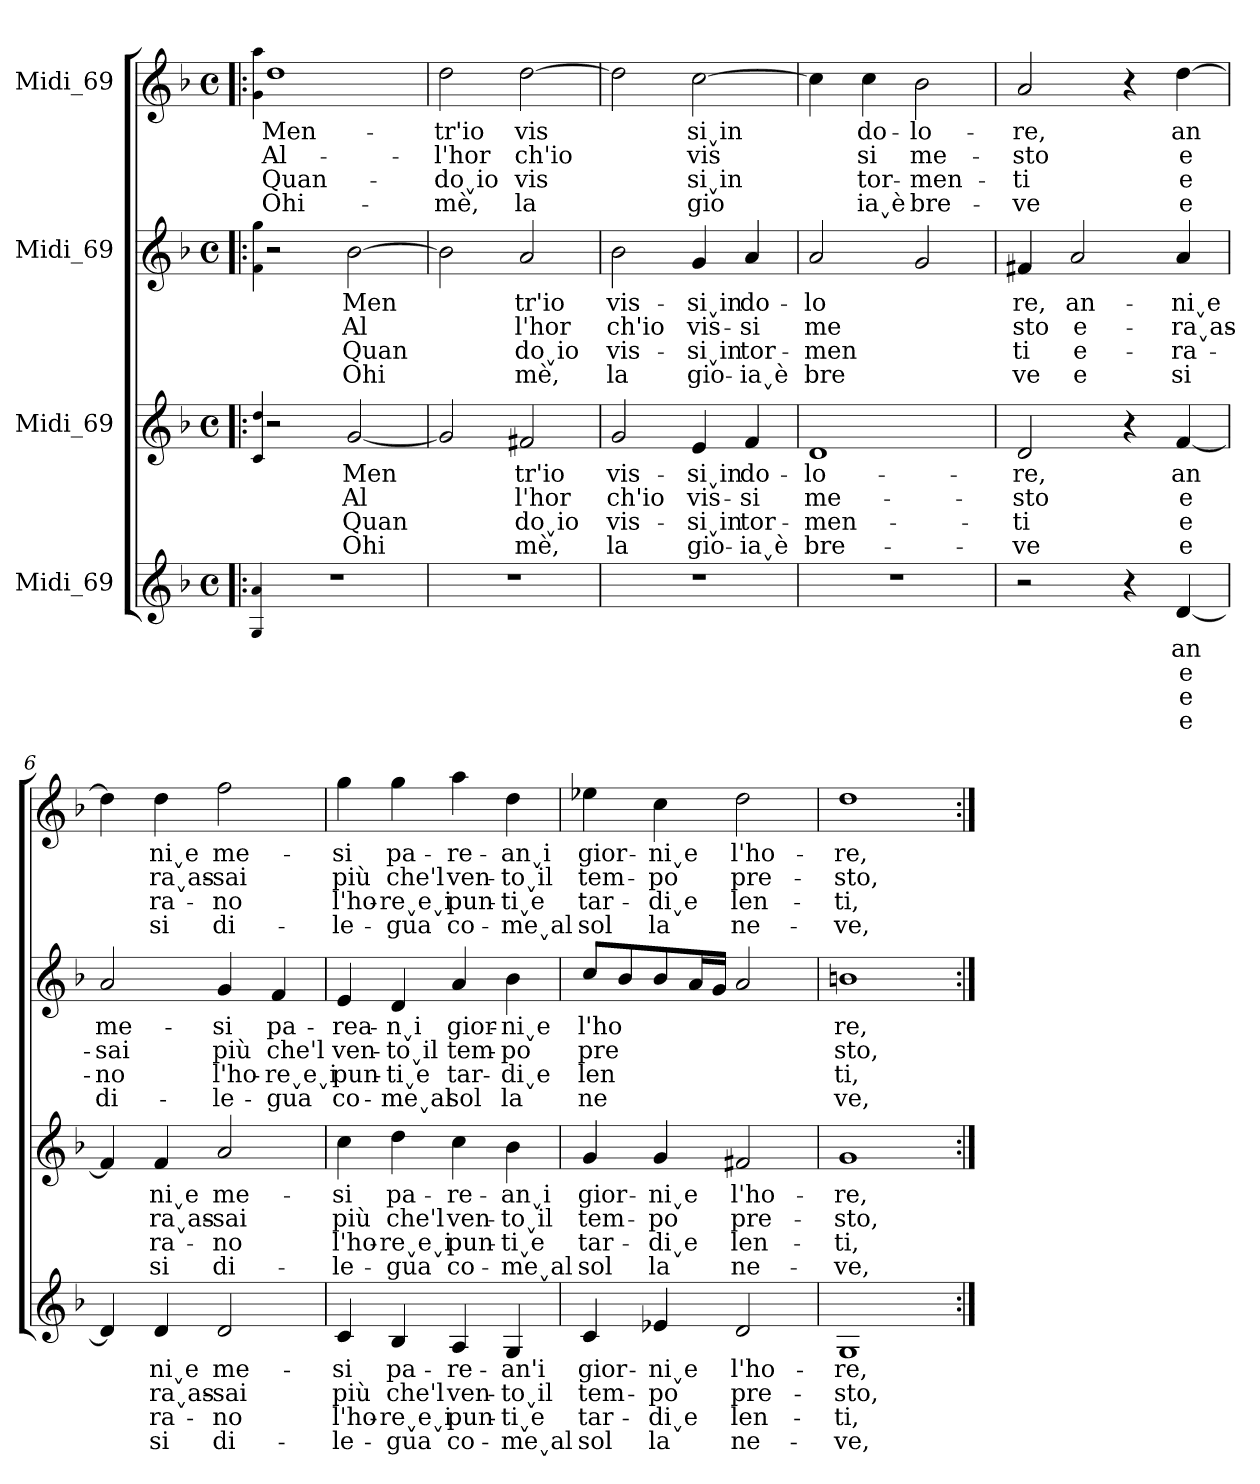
**kern	**text	**text	**text	**text	**kern	**text	**text	**text	**text	**kern	**text	**text	**text	**text	**kern	**text	**text	**text	**text
*part4	*part4	*part4	*part4	*part4	*part3	*part3	*part3	*part3	*part3	*part2	*part2	*part2	*part2	*part2	*part1	*part1	*part1	*part1	*part1
*staff4	*staff4	*staff4	*staff4	*staff4	*staff3	*staff3	*staff3	*staff3	*staff3	*staff2	*staff2	*staff2	*staff2	*staff2	*staff1	*staff1	*staff1	*staff1	*staff1
*I"Midi_69	*	*	*	*	*I"Midi_69	*	*	*	*	*I"Midi_69	*	*	*	*	*I"Midi_69	*	*	*	*
*clefG2	*	*	*	*	*clefG2	*	*	*	*	*clefG2	*	*	*	*	*clefG2	*	*	*	*
*k[b-]	*	*	*	*	*k[b-]	*	*	*	*	*k[b-]	*	*	*	*	*k[b-]	*	*	*	*
*F:	*	*	*	*	*F:	*	*	*	*	*F:	*	*	*	*	*F:	*	*	*	*
*M4/4	*	*	*	*	*M4/4	*	*	*	*	*M4/4	*	*	*	*	*M4/4	*	*	*	*
*met(c)	*	*	*	*	*met(c)	*	*	*	*	*met(c)	*	*	*	*	*met(c)	*	*	*	*
=1!|:	=1!|:	=1!|:	=1!|:	=1!|:	=1!|:	=1!|:	=1!|:	=1!|:	=1!|:	=1!|:	=1!|:	=1!|:	=1!|:	=1!|:	=1!|:	=1!|:	=1!|:	=1!|:	=1!|:
4qqG 4qqa	.	.	.	.	4qqc 4qqdd	.	.	.	.	4qqf 4qqgg	.	.	.	.	4qqg 4qqaa	.	.	.	.
!	!	!	!	!	!	!	!	!	!	!	!	!	!	!	!	!LO:LY:b	!LO:LY:b	!LO:LY:b	!LO:LY:b
1r	.	.	.	.	2r	.	.	.	.	2r	.	.	.	.	1dd	Men-	-Al-	-Quan-	-Ohi-
!	!	!	!	!	!	!LO:LY:b	!LO:LY:b	!LO:LY:b	!LO:LY:b	!	!LO:LY:b	!LO:LY:b	!LO:LY:b	!LO:LY:b	!	!	!	!	!
.	.	.	.	.	[2g	Men	Al	Quan	Ohi	[2b-	Men	Al	Quan	Ohi	.	.	.	.	.
=2	=2	=2	=2	=2	=2	=2	=2	=2	=2	=2	=2	=2	=2	=2	=2	=2	=2	=2	=2
!	!	!	!	!	!	!	!	!	!	!	!	!	!	!	!	!LO:LY:b	!LO:LY:b	!LO:LY:b	!LO:LY:b
1r	.	.	.	.	2g]	.	.	.	.	2b-]	.	.	.	.	2dd	-tr'io	l'hor	doˬio	mè,
!	!	!	!	!	!	!LO:LY:b	!LO:LY:b	!LO:LY:b	!LO:LY:b	!	!LO:LY:b	!LO:LY:b	!LO:LY:b	!LO:LY:b	!	!LO:LY:b	!LO:LY:b	!LO:LY:b	!LO:LY:b
.	.	.	.	.	2f#X	tr'io	l'hor	doˬio	mè,	2a	tr'io	l'hor	doˬio	mè,	[2dd	vis	ch'io	vis	la
=3	=3	=3	=3	=3	=3	=3	=3	=3	=3	=3	=3	=3	=3	=3	=3	=3	=3	=3	=3
!	!	!	!	!	!	!LO:LY:b	!LO:LY:b	!LO:LY:b	!LO:LY:b	!	!LO:LY:b	!LO:LY:b	!LO:LY:b	!LO:LY:b	!	!	!	!	!
1r	.	.	.	.	2g	vis-	-ch'io	vis-	-la	2b-	vis-	-ch'io	vis-	-la	2dd]	.	.	.	.
!	!	!	!	!	!	!LO:LY:b	!LO:LY:b	!LO:LY:b	!LO:LY:b	!	!LO:LY:b	!LO:LY:b	!LO:LY:b	!LO:LY:b	!	!LO:LY:b	!LO:LY:b	!LO:LY:b	!LO:LY:b
.	.	.	.	.	4e	siˬin	vis-	-siˬin	gio-	4g	siˬin	vis-	-siˬin	gio-	[2cc	siˬin	vis	siˬin	gio
!	!	!	!	!	!	!LO:LY:b	!LO:LY:b	!LO:LY:b	!LO:LY:b	!	!LO:LY:b	!LO:LY:b	!LO:LY:b	!LO:LY:b	!	!	!	!	!
.	.	.	.	.	4f	-do-	-si	tor-	-iaˬè	4a	-do-	-si	tor-	-iaˬè	.	.	.	.	.
=4	=4	=4	=4	=4	=4	=4	=4	=4	=4	=4	=4	=4	=4	=4	=4	=4	=4	=4	=4
!	!	!	!	!	!	!LO:LY:b	!LO:LY:b	!LO:LY:b	!LO:LY:b	!	!LO:LY:b	!LO:LY:b	!LO:LY:b	!LO:LY:b	!	!	!	!	!
1r	.	.	.	.	1d	lo-	-me-	-men-	-bre-	2a	lo	me	men	bre	4cc]	.	.	.	.
!	!	!	!	!	!	!	!	!	!	!	!	!	!	!	!	!LO:LY:b	!LO:LY:b	!LO:LY:b	!LO:LY:b
.	.	.	.	.	.	.	.	.	.	.	.	.	.	.	4cc	do-	-si	tor-	-iaˬè
!	!	!	!	!	!	!	!	!	!	!	!	!	!	!	!	!LO:LY:b	!LO:LY:b	!LO:LY:b	!LO:LY:b
.	.	.	.	.	.	.	.	.	.	2g	.	.	.	.	2b-	lo-	-me-	-men-	-bre-
!!LO:LB:g=z
=5	=5	=5	=5	=5	=5	=5	=5	=5	=5	=5	=5	=5	=5	=5	=5	=5	=5	=5	=5
!	!	!	!	!	!	!LO:LY:b	!LO:LY:b	!LO:LY:b	!LO:LY:b	!	!LO:LY:b	!LO:LY:b	!LO:LY:b	!LO:LY:b	!	!LO:LY:b	!LO:LY:b	!LO:LY:b	!LO:LY:b
2r	.	.	.	.	2d	-re,	sto	ti	ve	4f#X	re,	sto	ti	ve	2a	-re,	sto	ti	ve
!	!	!	!	!	!	!	!	!	!	!	!LO:LY:b	!LO:LY:b	!LO:LY:b	!LO:LY:b	!	!	!	!	!
.	.	.	.	.	.	.	.	.	.	2a	an-	-e-	-e-	-e	.	.	.	.	.
4r	.	.	.	.	4r	.	.	.	.	.	.	.	.	.	4r	.	.	.	.
!	!LO:LY:b	!LO:LY:b	!LO:LY:b	!LO:LY:b	!	!LO:LY:b	!LO:LY:b	!LO:LY:b	!LO:LY:b	!	!LO:LY:b	!LO:LY:b	!LO:LY:b	!LO:LY:b	!	!LO:LY:b	!LO:LY:b	!LO:LY:b	!LO:LY:b
[4d	an	e	e	e	[4f	an	e	e	e	4a	niˬe	raˬas-	-ra-	-si	[4dd	an	e	e	e
=6	=6	=6	=6	=6	=6	=6	=6	=6	=6	=6	=6	=6	=6	=6	=6	=6	=6	=6	=6
!	!	!	!	!	!	!	!	!	!	!	!LO:LY:b	!LO:LY:b	!LO:LY:b	!LO:LY:b	!	!	!	!	!
4d]	.	.	.	.	4f]	.	.	.	.	2a	me-	-sai	no	di-	4dd]	.	.	.	.
!	!LO:LY:b	!LO:LY:b	!LO:LY:b	!LO:LY:b	!	!LO:LY:b	!LO:LY:b	!LO:LY:b	!LO:LY:b	!	!	!	!	!	!	!LO:LY:b	!LO:LY:b	!LO:LY:b	!LO:LY:b
4d	niˬe	raˬas-	-ra-	-si	4f	niˬe	raˬas-	-ra-	-si	.	.	.	.	.	4dd	niˬe	raˬas-	-ra-	-si
!	!LO:LY:b	!LO:LY:b	!LO:LY:b	!LO:LY:b	!	!LO:LY:b	!LO:LY:b	!LO:LY:b	!LO:LY:b	!	!LO:LY:b	!LO:LY:b	!LO:LY:b	!LO:LY:b	!	!LO:LY:b	!LO:LY:b	!LO:LY:b	!LO:LY:b
2d	me-	-sai	no	di-	2a	me-	-sai	no	di-	4g	-si	più	l'ho-	-le-	2ff	me-	-sai	no	di-
!	!	!	!	!	!	!	!	!	!	!	!LO:LY:b	!LO:LY:b	!LO:LY:b	!LO:LY:b	!	!	!	!	!
.	.	.	.	.	.	.	.	.	.	4f	-pa-	-che'l	reˬeˬi	gua	.	.	.	.	.
=7	=7	=7	=7	=7	=7	=7	=7	=7	=7	=7	=7	=7	=7	=7	=7	=7	=7	=7	=7
!	!LO:LY:b	!LO:LY:b	!LO:LY:b	!LO:LY:b	!	!LO:LY:b	!LO:LY:b	!LO:LY:b	!LO:LY:b	!	!LO:LY:b	!LO:LY:b	!LO:LY:b	!LO:LY:b	!	!LO:LY:b	!LO:LY:b	!LO:LY:b	!LO:LY:b
4c	-si	più	l'ho-	-le-	4cc	-si	più	l'ho-	-le-	4e	rea-	-ven-	-pun-	-co-	4gg	-si	più	l'ho-	-le-
!	!LO:LY:b	!LO:LY:b	!LO:LY:b	!LO:LY:b	!	!LO:LY:b	!LO:LY:b	!LO:LY:b	!LO:LY:b	!	!LO:LY:b	!LO:LY:b	!LO:LY:b	!LO:LY:b	!	!LO:LY:b	!LO:LY:b	!LO:LY:b	!LO:LY:b
4B-	-pa-	-che'l	reˬeˬi	gua	4dd	-pa-	-che'l	reˬeˬi	gua	4d	-nˬi	toˬil	tiˬe	meˬal	4gg	-pa-	-che'l	reˬeˬi	gua
!	!LO:LY:b	!LO:LY:b	!LO:LY:b	!LO:LY:b	!	!LO:LY:b	!LO:LY:b	!LO:LY:b	!LO:LY:b	!	!LO:LY:b	!LO:LY:b	!LO:LY:b	!LO:LY:b	!	!LO:LY:b	!LO:LY:b	!LO:LY:b	!LO:LY:b
4A	re-	-ven-	-pun-	-co-	4cc	re-	-ven-	-pun-	-co-	4a	gior-	-tem-	-tar-	-sol	4aa	re-	-ven-	-pun-	-co-
!	!LO:LY:b	!LO:LY:b	!LO:LY:b	!LO:LY:b	!	!LO:LY:b	!LO:LY:b	!LO:LY:b	!LO:LY:b	!	!LO:LY:b	!LO:LY:b	!LO:LY:b	!LO:LY:b	!	!LO:LY:b	!LO:LY:b	!LO:LY:b	!LO:LY:b
4G	-an'i	toˬil	tiˬe	meˬal	4b-	-anˬi	toˬil	tiˬe	meˬal	4b-	niˬe	po	diˬe	la	4dd	-anˬi	toˬil	tiˬe	meˬal
=8	=8	=8	=8	=8	=8	=8	=8	=8	=8	=8	=8	=8	=8	=8	=8	=8	=8	=8	=8
!	!LO:LY:b	!LO:LY:b	!LO:LY:b	!LO:LY:b	!	!LO:LY:b	!LO:LY:b	!LO:LY:b	!LO:LY:b	!	!LO:LY:b	!LO:LY:b	!LO:LY:b	!LO:LY:b	!	!LO:LY:b	!LO:LY:b	!LO:LY:b	!LO:LY:b
4c	gior-	-tem-	-tar-	-sol	4g	gior-	-tem-	-tar-	-sol	8ccL	l'ho	pre	len	ne	4ee-X	gior-	-tem-	-tar-	-sol
.	.	.	.	.	.	.	.	.	.	8b-	.	.	.	.	.	.	.	.	.
!	!LO:LY:b	!LO:LY:b	!LO:LY:b	!LO:LY:b	!	!LO:LY:b	!LO:LY:b	!LO:LY:b	!LO:LY:b	!	!	!	!	!	!	!LO:LY:b	!LO:LY:b	!LO:LY:b	!LO:LY:b
4e-X	niˬe	po	diˬe	la	4g	niˬe	po	diˬe	la	8b-	.	.	.	.	4cc	niˬe	po	diˬe	la
.	.	.	.	.	.	.	.	.	.	16aL	.	.	.	.	.	.	.	.	.
.	.	.	.	.	.	.	.	.	.	16gJJ	.	.	.	.	.	.	.	.	.
!	!LO:LY:b	!LO:LY:b	!LO:LY:b	!LO:LY:b	!	!LO:LY:b	!LO:LY:b	!LO:LY:b	!LO:LY:b	!	!	!	!	!	!	!LO:LY:b	!LO:LY:b	!LO:LY:b	!LO:LY:b
2d	l'ho-	-pre-	-len-	-ne-	2f#X	l'ho-	-pre-	-len-	-ne-	2a	.	.	.	.	2dd	l'ho-	-pre-	-len-	-ne-
=9	=9	=9	=9	=9	=9	=9	=9	=9	=9	=9	=9	=9	=9	=9	=9	=9	=9	=9	=9
!	!LO:LY:b	!LO:LY:b	!LO:LY:b	!LO:LY:b	!	!LO:LY:b	!LO:LY:b	!LO:LY:b	!LO:LY:b	!	!LO:LY:b	!LO:LY:b	!LO:LY:b	!LO:LY:b	!	!LO:LY:b	!LO:LY:b	!LO:LY:b	!LO:LY:b
1G	-re,	sto,	ti,	ve,	1g	-re,	sto,	ti,	ve,	1bn	re,	sto,	ti,	ve,	1dd	-re,	sto,	ti,	ve,
=:|!	=:|!	=:|!	=:|!	=:|!	=:|!	=:|!	=:|!	=:|!	=:|!	=:|!	=:|!	=:|!	=:|!	=:|!	=:|!	=:|!	=:|!	=:|!	=:|!
*-	*-	*-	*-	*-	*-	*-	*-	*-	*-	*-	*-	*-	*-	*-	*-	*-	*-	*-	*-
